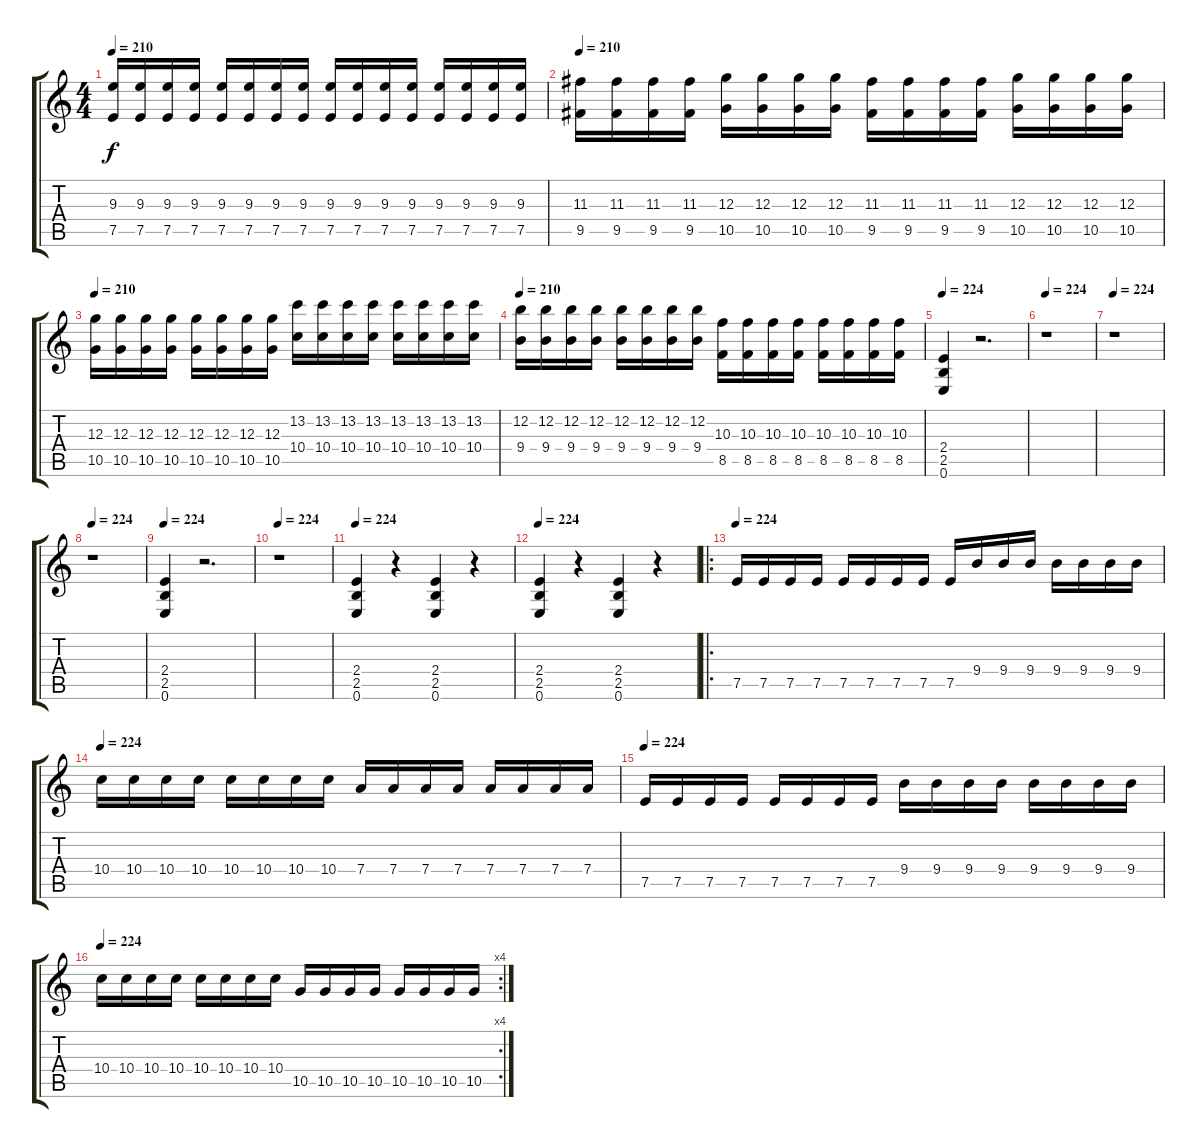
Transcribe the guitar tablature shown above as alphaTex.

\track "" {instrument overdrivenguitar}
\staff {score tabs}
\tuning (E4 B3 G3 D3 A2 E2) {hide}
\ts (4 4)
\tempo 210
\clef g2
\ks c
(9.3 7.5).16{dy f} (9.3 7.5).16 (9.3 7.5).16 (9.3 7.5).16 (9.3 7.5).16 (9.3 7.5).16 (9.3 7.5).16 (9.3 7.5).16 (9.3 7.5).16 (9.3 7.5).16 (9.3 7.5).16 (9.3 7.5).16 (9.3 7.5).16 (9.3 7.5).16 (9.3 7.5).16 (9.3 7.5).16 |
\tempo 210
(11.3 9.5).16 (11.3 9.5).16 (11.3 9.5).16 (11.3 9.5).16 (12.3 10.5).16 (12.3 10.5).16 (12.3 10.5).16 (12.3 10.5).16 (11.3 9.5).16 (11.3 9.5).16 (11.3 9.5).16 (11.3 9.5).16 (12.3 10.5).16 (12.3 10.5).16 (12.3 10.5).16 (12.3 10.5).16 |
\tempo 210
(12.3 10.5).16 (12.3 10.5).16 (12.3 10.5).16 (12.3 10.5).16 (12.3 10.5).16 (12.3 10.5).16 (12.3 10.5).16 (12.3 10.5).16 (13.2 10.4).16 (13.2 10.4).16 (13.2 10.4).16 (13.2 10.4).16 (13.2 10.4).16 (13.2 10.4).16 (13.2 10.4).16 (13.2 10.4).16 |
\tempo 210
(12.2 9.4).16 (12.2 9.4).16 (12.2 9.4).16 (12.2 9.4).16 (12.2 9.4).16 (12.2 9.4).16 (12.2 9.4).16 (12.2 9.4).16 (10.3 8.5).16 (10.3 8.5).16 (10.3 8.5).16 (10.3 8.5).16 (10.3 8.5).16 (10.3 8.5).16 (10.3 8.5).16 (10.3 8.5).16 |
\tempo 224
(2.4 2.5 0.6).4 r.2{d} |
\tempo 224
r.1 |
\tempo 224
r.1 |
\tempo 224
r.1 |
\tempo 224
(2.4 2.5 0.6).4 r.2{d} |
\tempo 224
r.1 |
\tempo 224
(2.4 2.5 0.6).4 r.4 (2.4 2.5 0.6).4 r.4 |
\tempo 224
(2.4 2.5 0.6).4 r.4 (2.4 2.5 0.6).4 r.4 |
\ro
\tempo 224
7.5.16 7.5.16 7.5.16 7.5.16 7.5.16 7.5.16 7.5.16 7.5.16 7.5.16 9.4.16 9.4.16 9.4.16 9.4.16 9.4.16 9.4.16 9.4.16 |
\tempo 224
10.4.16 10.4.16 10.4.16 10.4.16 10.4.16 10.4.16 10.4.16 10.4.16 7.4.16 7.4.16 7.4.16 7.4.16 7.4.16 7.4.16 7.4.16 7.4.16 |
\tempo 224
7.5.16 7.5.16 7.5.16 7.5.16 7.5.16 7.5.16 7.5.16 7.5.16 9.4.16 9.4.16 9.4.16 9.4.16 9.4.16 9.4.16 9.4.16 9.4.16 |
\rc 4
\tempo 224
10.4.16 10.4.16 10.4.16 10.4.16 10.4.16 10.4.16 10.4.16 10.4.16 10.5.16 10.5.16 10.5.16 10.5.16 10.5.16 10.5.16 10.5.16 10.5.16
